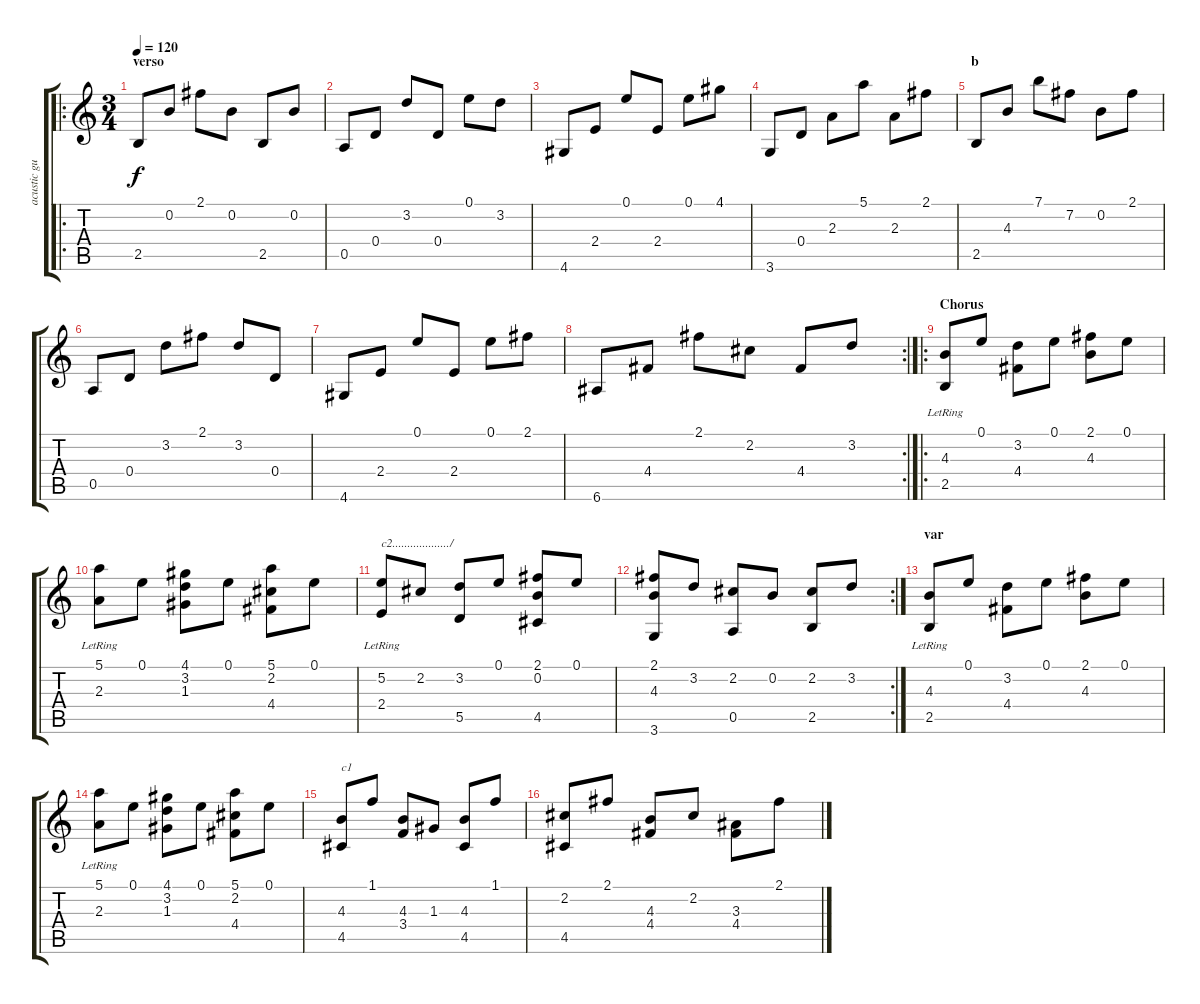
\track ("acustic guitar " "acustic gu") {instrument acousticguitarsteel}
\staff {score tabs}
\tuning (E4 B3 G3 D3 A2 E2) {hide}
\ro
\ts (3 4)
\section ("" "verso")
\tempo 120
\clef g2
\ks c
2.5.8{dy f} 0.2.8 2.1.8 0.2.8 2.5.8 0.2.8 |
0.5.8 0.4.8 3.2.8 0.4.8 0.1.8 3.2.8 |
4.6.8 2.4.8 0.1.8 2.4.8 0.1.8 4.1.8 |
3.6.8 0.4.8 2.3.8 5.1.8 2.3.8 2.1.8 |
\section ("" "b")
2.5.8 4.3.8 7.1.8 7.2.8 0.2.8 2.1.8 |
0.5.8 0.4.8 3.2.8 2.1.8 3.2.8 0.4.8 |
4.6.8 2.4.8 0.1.8 2.4.8 0.1.8 2.1.8 |
\rc 2
6.6.8 4.4.8 2.1.8 2.2.8 4.4.8 3.2.8 |
\ro
\section ("" "Chorus")
(4.3 2.5{lr}).8 0.1.8 (3.2 4.4).8 0.1.8 (2.1 4.3).8 0.1.8 |
(5.1 2.3{lr}).8 0.1.8 (4.1 3.2 1.3).8 0.1.8 (5.1 2.2 4.4).8 0.1.8 |
(5.2 2.4{lr}).8{txt "c2.................../"} 2.2.8 (3.2 5.5).8 0.1.8 (2.1 0.2 4.5).8 0.1.8 |
\rc 2
(2.1 4.3 3.6).8 3.2.8 (2.2 0.5).8 0.2.8 (2.2 2.5).8 3.2.8 |
\section ("" "var")
(4.3 2.5{lr}).8 0.1.8 (3.2 4.4).8 0.1.8 (2.1 4.3).8 0.1.8 |
(5.1 2.3{lr}).8 0.1.8 (4.1 3.2 1.3).8 0.1.8 (5.1 2.2 4.4).8 0.1.8 |
(4.3 4.5).8{txt "c1"} 1.1.8 (4.3 3.4).8 1.3.8 (4.3 4.5).8 1.1.8 |
(2.2 4.5).8 2.1.8 (4.3 4.4).8 2.2.8 (3.3 4.4).8 2.1.8
